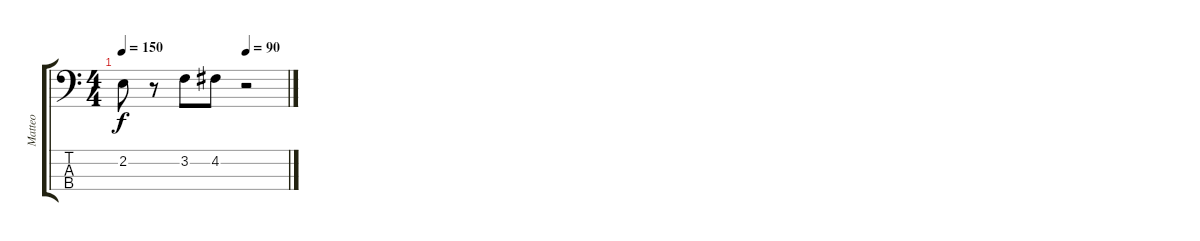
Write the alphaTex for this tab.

\track ("Matteo" "Matteo") {instrument electricbasspick}
\staff {score tabs}
\tuning (G2 D2 A1 E1) {hide}
\ts (4 4)
\tempo 150
\tempo (90 0.75)
\clef f4
\ks c
2.2.8{dy f} r.8 3.2.8 4.2.8 r.2
